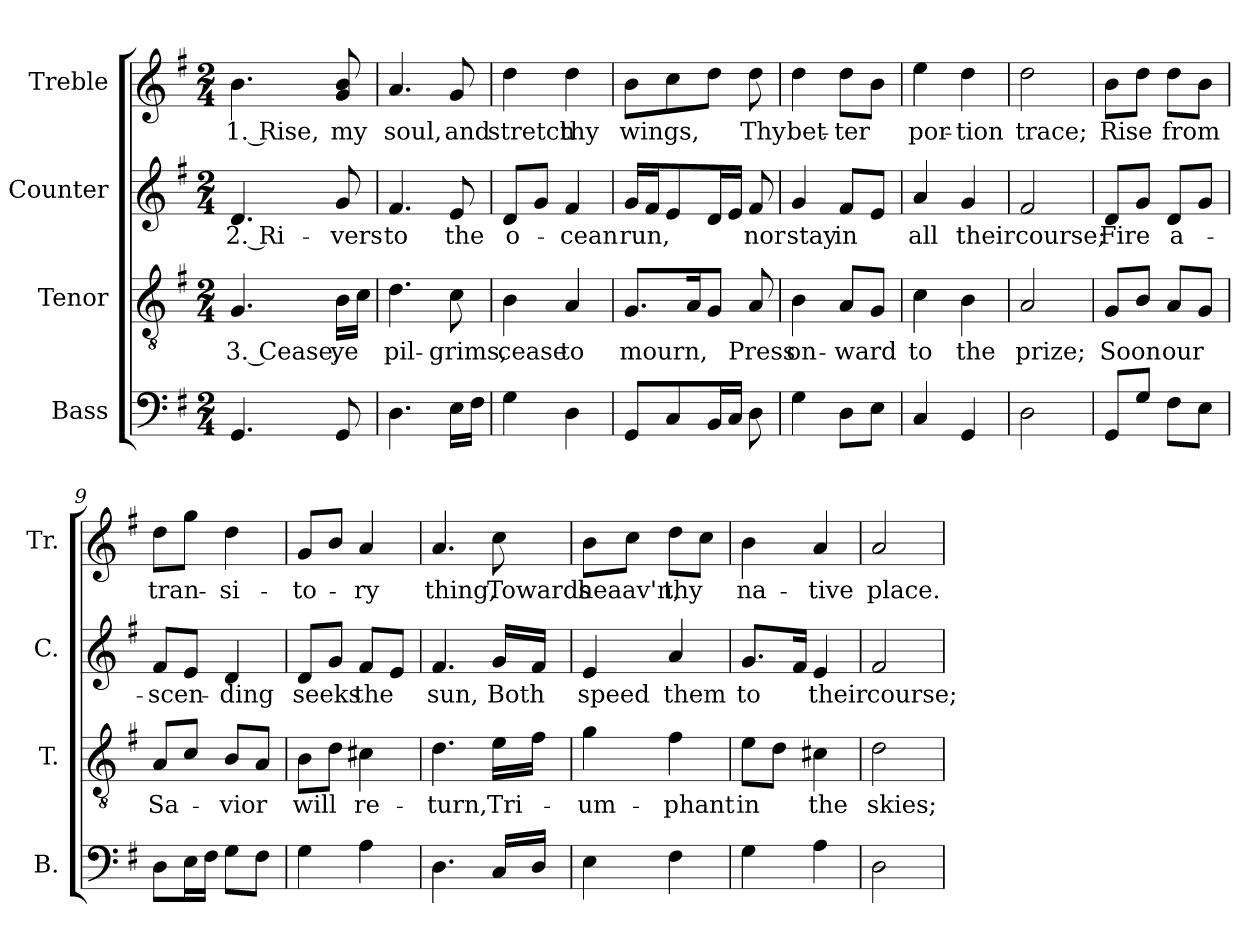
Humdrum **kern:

**kern	**kern	**text	**kern	**text	**kern	**text
*part4	*part3	*part3	*part2	*part2	*part1	*part1
*staff4	*staff3	*staff3	*staff2	*staff2	*staff1	*staff1
*I"Bass	*I"Tenor	*	*I"Counter	*	*I"Treble	*
*I'B.	*I'T.	*	*I'C.	*	*I'Tr.	*
*clefF4	*clefGv2	*	*clefG2	*	*clefG2	*
*k[f#]	*k[f#]	*	*k[f#]	*	*k[f#]	*
*M2/4	*M2/4	*	*M2/4	*	*M2/4	*
*MM80	*MM80	*	*MM80	*	*MM80	*
=1	=1	=1	=1	=1	=1	=1
4.GG/	4.G/	3. Cease,	4.d/	2. Ri-	4.b\	1. Rise,
8GG/	16B\LL	ye	8g/	-vers	8g/ 8b/	my
.	16c\JJ	.	.	.	.	.
=2	=2	=2	=2	=2	=2	=2
4.D\	4.d\	pil-	4.f#/	to	4.a/	soul,
16E\LL	8c\	-grims,	8e/	the	8g/	and
16F#\JJ	.	.	.	.	.	.
=3	=3	=3	=3	=3	=3	=3
4G\	4B\	cease	8d/L	o-	4dd\	stretch
.	.	.	8g/J	.	.	.
4D\	4A/	to	4f#/	-cean	4dd\	thy
=4	=4	=4	=4	=4	=4	=4
8GG/L	8.G/L	mourn,	16g/LL	run,	8b\L	wings,
.	.	.	16f#/J	.	.	.
8C/	.	.	8e/	.	8cc\	.
.	16A/K	.	.	.	.	.
16BB/L	8G/J	.	16d/L	.	8dd\J	.
16C/JJ	.	.	16e/JJ	.	.	.
8D\	8A/	Press	8f#/	nor	8dd\	Thy
=5	=5	=5	=5	=5	=5	=5
4G\	4B\	on-	4g/	stay	4dd\	bet-
8D\L	8A/L	-ward	8f#/L	in	8dd\L	-ter
8E\J	8G/J	.	8e/J	.	8b\J	.
=6	=6	=6	=6	=6	=6	=6
4C/	4c\	to	4a/	all	4ee\	por-
4GG/	4B\	the	4g/	their	4dd\	-tion
=7	=7	=7	=7	=7	=7	=7
2D\	2A/	prize;	2f#/	course;	2dd\	trace;
=8	=8	=8	=8	=8	=8	=8
8GG/L	8G/L	Soon	8d/L	Fire	8b\L	Rise
8G/J	8B/J	.	8g/J	.	8dd\J	.
8F#\L	8A/L	our	8d/L	a-	8dd\L	from
8E\J	8G/J	.	8g/J	.	8b\J	.
=9	=9	=9	=9	=9	=9	=9
8D\L	8A/L	Sa-	8f#/L	-scen-	8dd\L	tran-
16E\L	8c/J	.	8e/J	.	8gg\J	.
16F#\JJ	.	.	.	.	.	.
8G\L	8B/L	-vior	4d/	-ding	4dd\	-si-
8F#\J	8A/J	.	.	.	.	.
=10	=10	=10	=10	=10	=10	=10
4G\	8B\L	will	8d/L	seeks	8g/L	-to-
.	8d\J	.	8g/J	.	8b/J	.
4A\	4c#X\	re-	8f#/L	the	4a/	-ry
.	.	.	8e/J	.	.	.
!!LO:LB:g=z
=11	=11	=11	=11	=11	=11	=11
4.D\	4.d\	-turn,	4.f#/	sun,	4.a/	thing,
16C/LL	16e\LL	Tri-	16g/LL	Both	8cc\	Towards
16D/JJ	16f#\JJ	.	16f#/JJ	.	.	.
=12	=12	=12	=12	=12	=12	=12
4E\	4g\	-um-	4e/	speed	8b\L	heaav'n,
.	.	.	.	.	8cc\J	.
4F#\	4f#\	-phant	4a/	them	8dd\L	thy
.	.	.	.	.	8cc\J	.
=13	=13	=13	=13	=13	=13	=13
4G\	8e\L	in	8.g/L	to	4b\	na-
.	8d\J	.	.	.	.	.
.	.	.	16f#/Jk	.	.	.
4A\	4c#X\	the	4e/	their	4a/	-tive
=14	=14	=14	=14	=14	=14	=14
2D\	2d\	skies;	2f#/	course;	2a/	place.
=	=	=	=	=	=	=
*-	*-	*-	*-	*-	*-	*-
